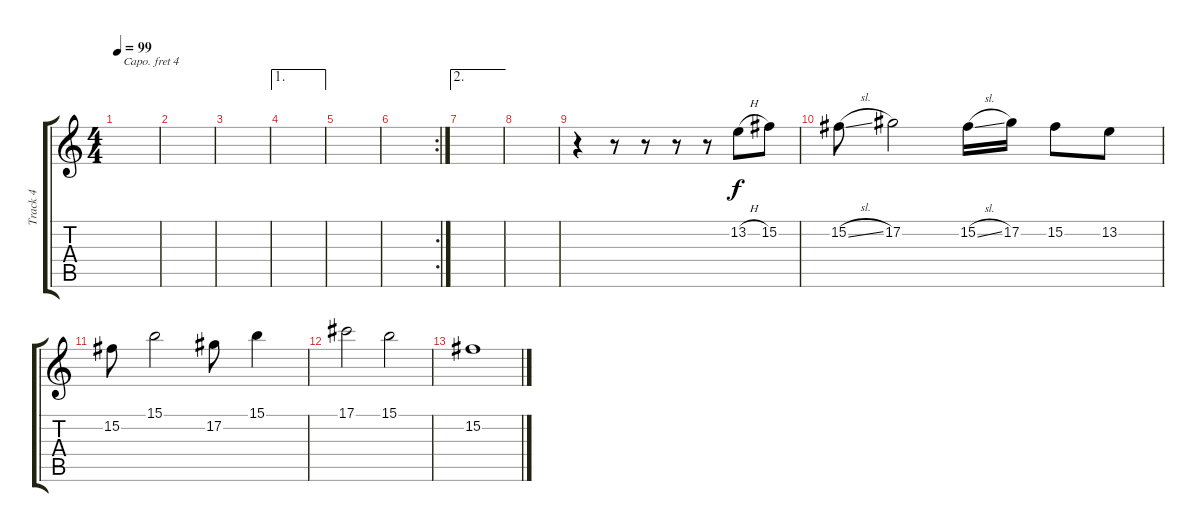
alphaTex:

\track ("Track 4" "Track 4") {instrument lead3calliope}
\staff {score tabs}
\capo 4
\tuning (E4 B3 G3 D3 A2 E2) {hide}
\ts (4 4)
\tempo 99
\clef g2
\ks c
|
|
|
\ae 1
|
|
\rc 2
|
\ae 2
|
|
r.4 r.8 r.8 r.8 r.8 13.2{h}.8 15.2.8 |
15.2{sl}.8 17.2.2 15.2{sl}.16 17.2.16 15.2.8 13.2.8 |
15.2.8 15.1.2 17.2.8 15.1.4 |
17.1.2 15.1.2 |
15.2.1
